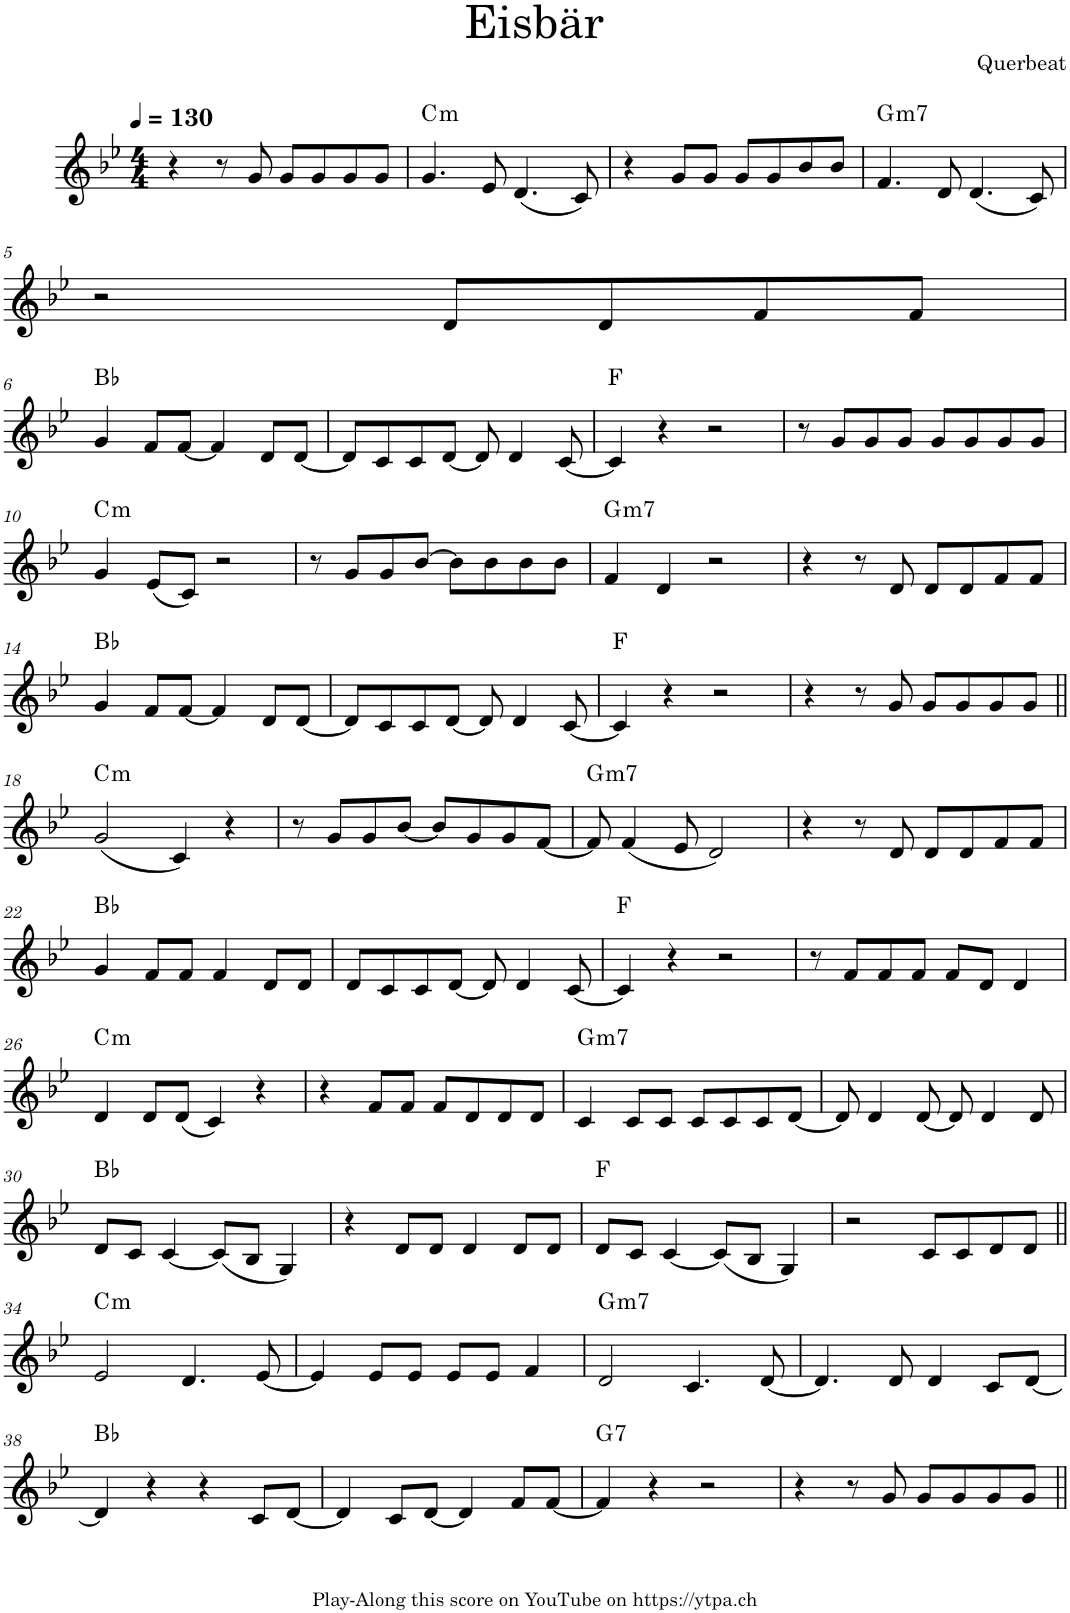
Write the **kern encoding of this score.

**kern	**harte
*part1	*part1
*staff1	*
*I"Piano	*
*I'Pno.	*
*clefG2	*
*k[b-e-]	*
*M4/4	*
*MM130	*
=1	=1
4r	.
8r	.
8g/	.
8g/L	.
8g/	.
8g/	.
8g/J	.
=2	=2
!	!LO:H:kt=m
4.g/	C:min
8e-/	.
(4.d/	.
8c/)	.
=3	=3
4r	.
8g/L	.
8g/J	.
8g/L	.
8g/	.
8b-/	.
8b-/J	.
=4	=4
!	!LO:H:kt=m7
4.f/	G:min7
8d/	.
(4.d/	.
8c/)	.
!!LO:LB:g=z
=5	=5
2r	.
8d/L	.
8d/	.
8f/	.
8f/J	.
!!LO:LB:g=z
=6	=6
4g/	Bb:maj
8f/L	.
[8f/J	.
4f/]	.
8d/L	.
[8d/J	.
=7	=7
8d/L]	.
8c/	.
8c/	.
[8d/J	.
8d/]	.
4d/	.
[8c/	.
=8	=8
4c/]	F:maj
4r	.
2r	.
=9	=9
8r	.
8g/L	.
8g/	.
8g/J	.
8g/L	.
8g/	.
8g/	.
8g/J	.
!!LO:LB:g=z
=10	=10
!	!LO:H:kt=m
4g/	C:min
(8e-/L	.
8c/J)	.
2r	.
=11	=11
8r	.
8g/L	.
8g/	.
[8b-/J	.
8b-\L]	.
8b-\	.
8b-\	.
8b-\J	.
=12	=12
!	!LO:H:kt=m7
4f/	G:min7
4d/	.
2r	.
=13	=13
4r	.
8r	.
8d/	.
8d/L	.
8d/	.
8f/	.
8f/J	.
!!LO:LB:g=z
=14	=14
4g/	Bb:maj
8f/L	.
[8f/J	.
4f/]	.
8d/L	.
[8d/J	.
=15	=15
8d/L]	.
8c/	.
8c/	.
[8d/J	.
8d/]	.
4d/	.
[8c/	.
=16	=16
4c/]	F:maj
4r	.
2r	.
=17	=17
4r	.
8r	.
8g/	.
8g/L	.
8g/	.
8g/	.
8g/J	.
!!LO:LB:g=z
=18||	=18||
!	!LO:H:kt=m
(2g/	C:min
4c/)	.
4r	.
=19	=19
8r	.
8g/L	.
8g/	.
[8b-/J	.
8b-/L]	.
8g/	.
8g/	.
[8f/J	.
=20	=20
!	!LO:H:kt=m7
8f/]	G:min7
(4f/	.
8e-/	.
2d/)	.
=21	=21
4r	.
8r	.
8d/	.
8d/L	.
8d/	.
8f/	.
8f/J	.
!!LO:LB:g=z
=22	=22
4g/	Bb:maj
8f/L	.
8f/J	.
4f/	.
8d/L	.
8d/J	.
=23	=23
8d/L	.
8c/	.
8c/	.
[8d/J	.
8d/]	.
4d/	.
[8c/	.
=24	=24
4c/]	F:maj
4r	.
2r	.
=25	=25
8r	.
8f/L	.
8f/	.
8f/J	.
8f/L	.
8d/J	.
4d/	.
!!LO:LB:g=z
=26	=26
!	!LO:H:kt=m
4d/	C:min
8d/L	.
(8d/J	.
4c/)	.
4r	.
=27	=27
4r	.
8f/L	.
8f/J	.
8f/L	.
8d/	.
8d/	.
8d/J	.
=28	=28
!	!LO:H:kt=m7
4c/	G:min7
8c/L	.
8c/J	.
8c/L	.
8c/	.
8c/	.
[8d/J	.
=29	=29
8d/]	.
4d/	.
[8d/	.
8d/]	.
4d/	.
8d/	.
!!LO:LB:g=z
=30	=30
8d/L	Bb:maj
8c/J	.
[4c/	.
(8c/L]	.
8B-/J	.
4G/)	.
=31	=31
4r	.
8d/L	.
8d/J	.
4d/	.
8d/L	.
8d/J	.
=32	=32
8d/L	F:maj
8c/J	.
[4c/	.
(8c/L]	.
8B-/J	.
4G/)	.
=33	=33
2r	.
8c/L	.
8c/	.
8d/	.
8d/J	.
!!LO:LB:g=z
=34||	=34||
!	!LO:H:kt=m
2e-/	C:min
4.d/	.
[8e-/	.
=35	=35
4e-/]	.
8e-/L	.
8e-/J	.
8e-/L	.
8e-/J	.
4f/	.
=36	=36
!	!LO:H:kt=m7
2d/	G:min7
4.c/	.
[8d/	.
=37	=37
4.d/]	.
8d/	.
4d/	.
8c/L	.
[8d/J	.
!!LO:LB:g=z
=38	=38
4d/]	Bb:maj
4r	.
4r	.
8c/L	.
[8d/J	.
=39	=39
4d/]	.
8c/L	.
[8d/J	.
4d/]	.
8f/L	.
[8f/J	.
=40	=40
!	!LO:H:kt=7
4f/]	G:7
4r	.
2r	.
=41	=41
4r	.
8r	.
8g/	.
8g/L	.
8g/	.
8g/	.
8g/J	.
=||	=||
*-	*-
